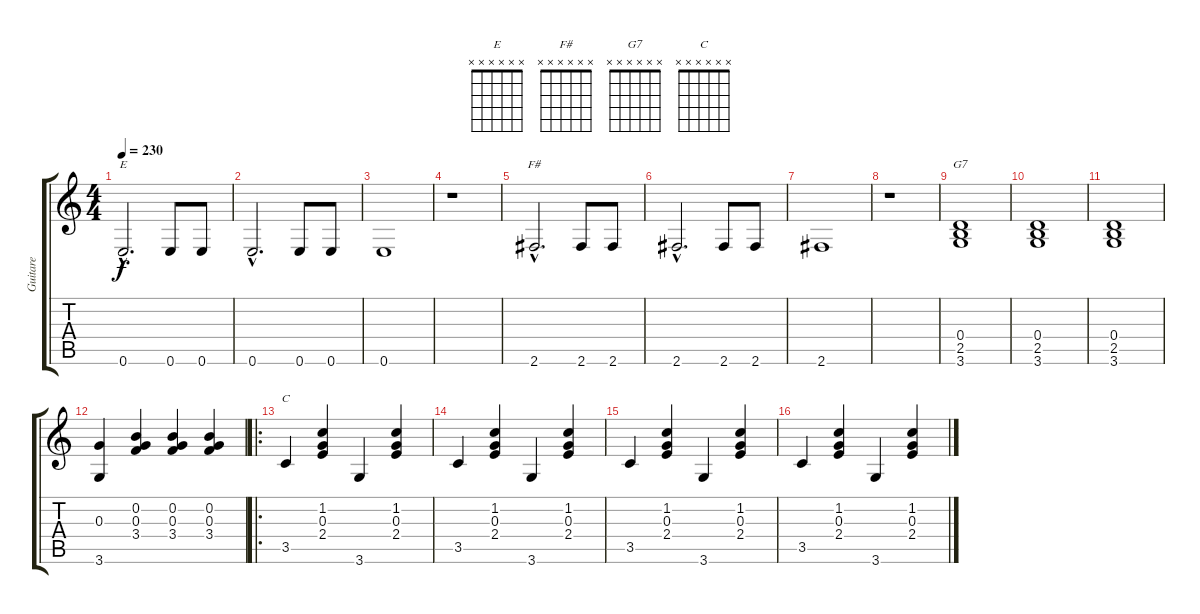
\track ("Guitare" "Guitare") {instrument acousticguitarsteel}
\staff {score tabs}
\tuning (E4 B3 G3 D3 A2 E2) {hide}
\chord ("E" x x x x x x) {firstfret 0}
\chord ("F#" x x x x x x) {firstfret 0}
\chord ("G7" x x x x x x) {firstfret 0}
\chord ("C" x x x x x x) {firstfret 0}
\ts (4 4)
\tempo 230
\clef g2
\ks c
0.6{hac}.2{d ch "E" dy f instrument acousticguitarsteel} 0.6.8 0.6.8 |
0.6{hac}.2{d} 0.6.8 0.6.8 |
0.6.1 |
r.1 |
2.6{hac}.2{d ch "F#"} 2.6.8 2.6.8 |
2.6{hac}.2{d} 2.6.8 2.6.8 |
2.6.1 |
r.1 |
(0.4 2.5 3.6).1{ch "G7"} |
(0.4 2.5 3.6).1 |
(0.4 2.5 3.6).1 |
(0.3 3.6).4 (0.2 0.3 3.4).4 (0.2 0.3 3.4).4 (0.2 0.3 3.4).4 |
\ro
3.5.4{ch "C"} (1.2 0.3 2.4).4 3.6.4 (1.2 0.3 2.4).4 |
3.5.4 (1.2 0.3 2.4).4 3.6.4 (1.2 0.3 2.4).4 |
3.5.4 (1.2 0.3 2.4).4 3.6.4 (1.2 0.3 2.4).4 |
3.5.4 (1.2 0.3 2.4).4 3.6.4 (1.2 0.3 2.4).4
